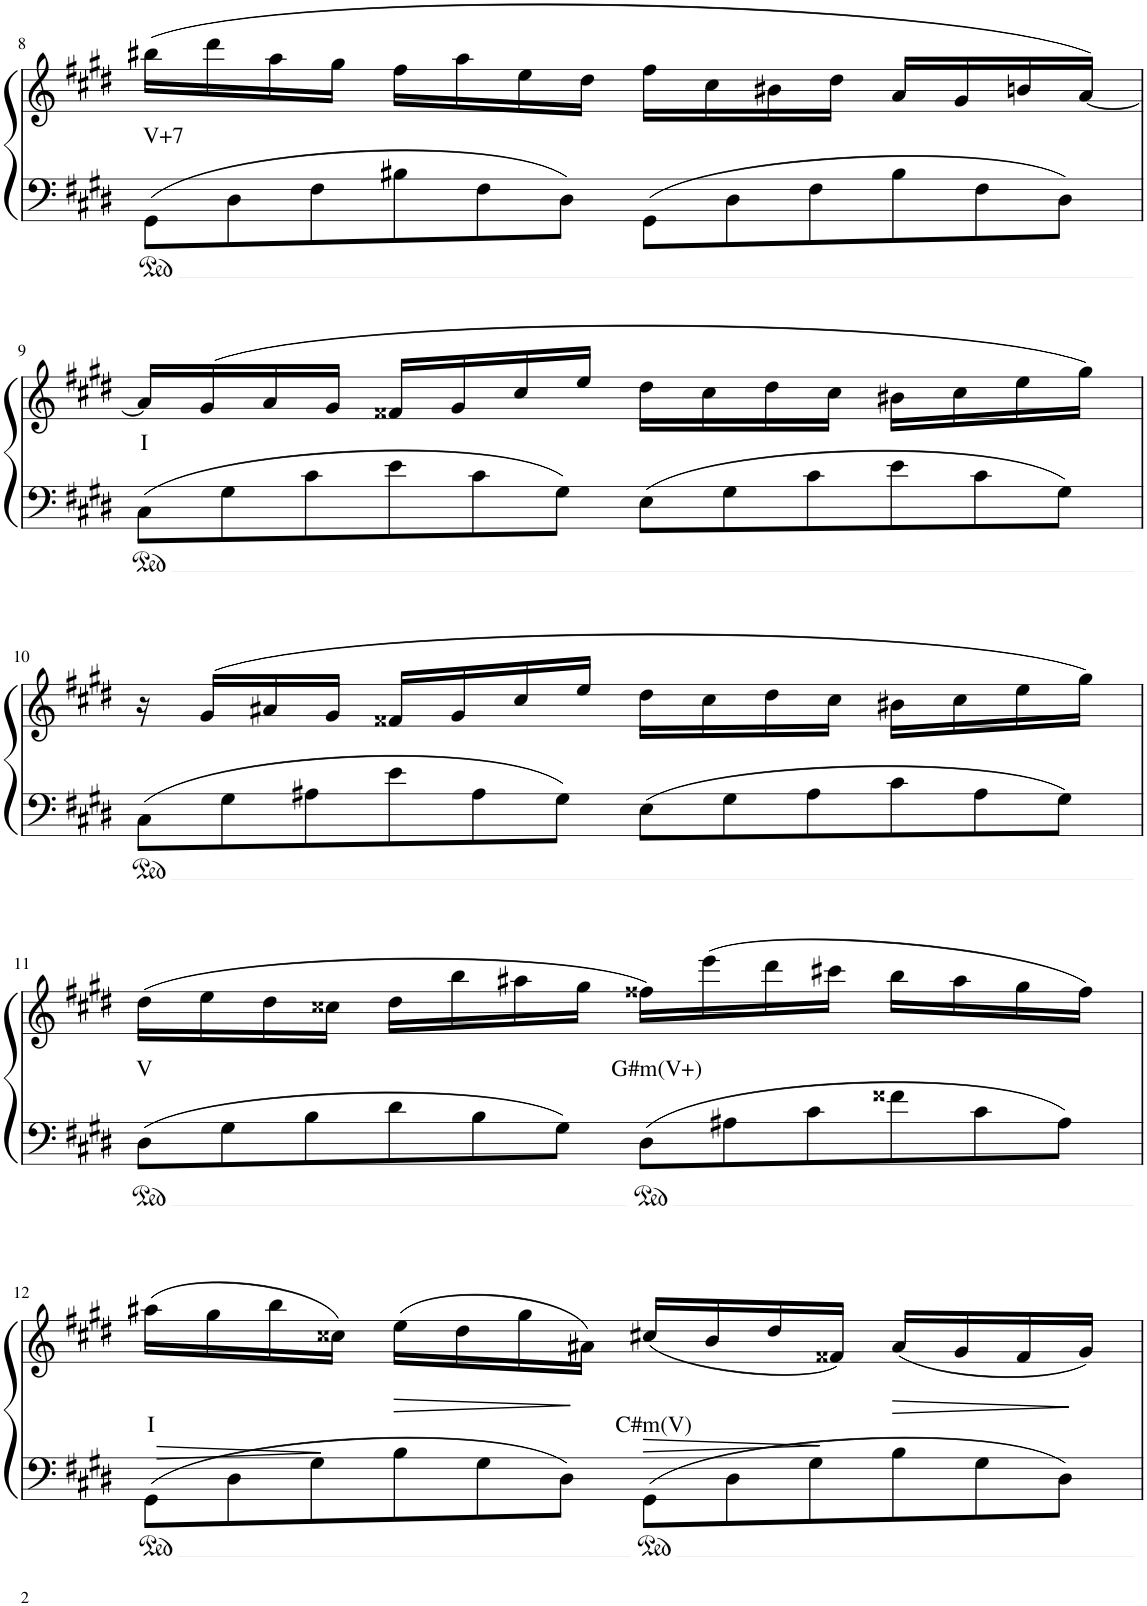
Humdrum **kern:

**kern	**kern	**text	**dynam
*part1	*part1	*part1	*part1
*staff2	*staff1	*staff1	*staff1/2
*I"Piano	*	*	*
*I'Pno	*	*	*
!!LO:PB:g=z
*clefF4	*clefG2	*	*
*k[f#c#g#d#]	*k[f#c#g#d#]	*	*
*M4/4	*M4/4	*	*
*met(c|)	*met(c|)	*	*
*Xtuplet	*	*	*
=8	=8	=8	=8
!	!	!LO:LY:b	!
12GG#\L	(16bb#X\LL	V+7	.
.	16ddd#\	.	.
12D#\	.	.	.
.	16aa\	.	.
12F#\	.	.	.
.	16gg#\JJ	.	.
12B#X\	16ff#\LL	.	.
.	16aa\	.	.
12F#\	.	.	.
.	16ee\	.	.
12D#\J	.	.	.
.	16dd#\JJ	.	.
12GG#\L	16ff#\LL	.	.
.	16cc#\	.	.
12D#\	.	.	.
.	16b#X\	.	.
12F#\	.	.	.
.	16dd#\JJ	.	.
12B#\	16a/LL	.	.
.	16g#/	.	.
12F#\	.	.	.
.	16bn/	.	.
12D#\J	.	.	.
.	[16a/JJ)	.	.
!!LO:LB:g=z
=9	=9	=9	=9
!	!	!LO:LY:b	!
12C#\L	16a/LL]	I	.
.	(16g#/	.	.
12G#\	.	.	.
.	16a/	.	.
12c#\	.	.	.
.	16g#/JJ	.	.
12e\	16f##X/LL	.	.
.	16g#/	.	.
12c#\	.	.	.
.	16cc#/	.	.
12G#\J	.	.	.
.	16ee/JJ	.	.
12E\L	16dd#\LL	.	.
.	16cc#\	.	.
12G#\	.	.	.
.	16dd#\	.	.
12c#\	.	.	.
.	16cc#\JJ	.	.
12e\	16b#X\LL	.	.
.	16cc#\	.	.
12c#\	.	.	.
.	16ee\	.	.
12G#\J	.	.	.
.	16gg#\JJ)	.	.
!!LO:LB:g=z
=10	=10	=10	=10
12C#\L	16r	.	.
.	(16g#/LL	.	.
12G#\	.	.	.
.	16a#X/	.	.
12A#X\	.	.	.
.	16g#/JJ	.	.
12e\	16f##X/LL	.	.
.	16g#/	.	.
12A#\	.	.	.
.	16cc#/	.	.
12G#\J	.	.	.
.	16ee/JJ	.	.
12E\L	16dd#\LL	.	.
.	16cc#\	.	.
12G#\	.	.	.
.	16dd#\	.	.
12A#\	.	.	.
.	16cc#\JJ	.	.
12c#\	16b#X\LL	.	.
.	16cc#\	.	.
12A#\	.	.	.
.	16ee\	.	.
12G#\J	.	.	.
.	16gg#\JJ)	.	.
!!LO:LB:g=z
=11	=11	=11	=11
!	!	!LO:LY:b	!
12D#\L	(16dd#\LL	V	.
.	16ee\	.	.
12G#\	.	.	.
.	16dd#\	.	.
12B\	.	.	.
.	16cc##X\JJ	.	.
12d#\	16dd#\LL	.	.
.	16bb\	.	.
12B\	.	.	.
.	16aa#X\	.	.
12G#\J	.	.	.
.	16gg#\JJ	.	.
!	!	!LO:LY:b	!
12D#\L	16ff##X\LL)	G#m(V+)	.
.	(16eee\	.	.
12A#X\	.	.	.
.	16ddd#\	.	.
12c#\	.	.	.
.	16ccc#X\JJ	.	.
12f##X\	16bb\LL	.	.
.	16aa#\	.	.
12c#\	.	.	.
.	16gg#\	.	.
12A#\J	.	.	.
.	16ff##\JJ)	.	.
!!LO:LB:g=z
=12	=12	=12	=12
!	!	!LO:LY:b	!LO:HP:b
12GG#\L	(16aa#X\LL	I	>
.	16gg#\	.	.
12D#\	.	.	.
.	16bb\	.	.
12G#\	.	.	.
.	16cc##X\JJ)	.	]
!	!	!	!LO:HP:b
12B\	(16ee\LL	.	>
.	16dd#\	.	.
12G#\	.	.	.
.	16gg#\	.	.
12D#\J	.	.	.
.	16a#X\JJ)	.	]
!	!	!LO:LY:b	!LO:HP:b
12GG#\L	(16cc#X/LL	C#m(V)	>
.	16b/	.	.
12D#\	.	.	.
.	16dd#/	.	.
12G#\	.	.	.
.	16f##X/JJ)	.	]
!	!	!	!LO:HP:b
12B\	(16a#/LL	.	>
.	16g#/	.	.
12G#\	.	.	.
.	16f##/	.	.
12D#\J	.	.	.
.	16g#/JJ)	.	]
=	=	=	=
*-	*-	*-	*-
